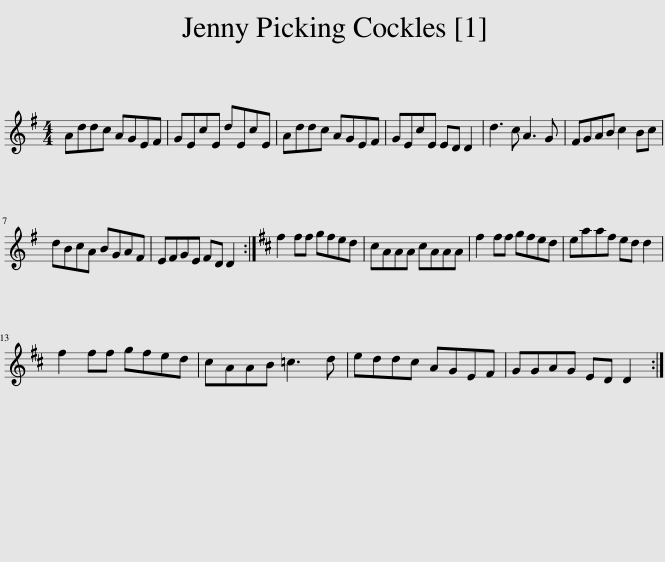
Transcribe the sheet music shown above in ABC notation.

X:1
L:1/8
M:4/4
I:linebreak $
K:G
V:1 treble
V:1
 Addc AGEF | GEcE dEcE | Addc AGEF | GEcE ED D2 | d3 c A3 G | %5
 FGAB c2 Bc |$ dBcA BGAF | EFGE FD D2 :|[K:D] f2 ff gfed | cAAA cAAA | %10
 f2 ff gfed | eaaf ed d2 |$ f2 ff gfed | cAAB =c3 d | eddc AGEF | %15
 GGAG ED D2 :| %16
